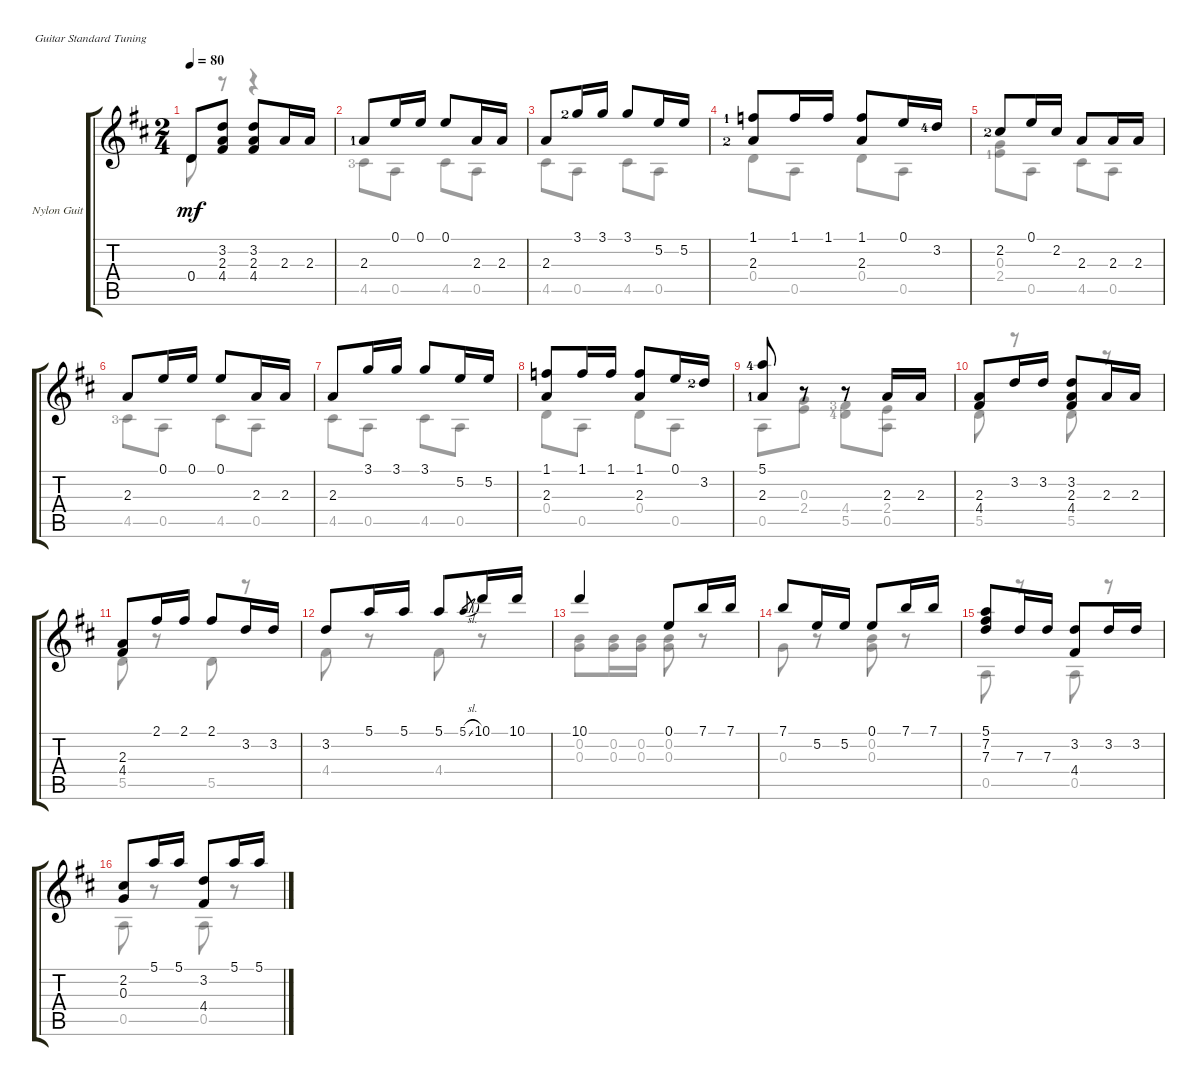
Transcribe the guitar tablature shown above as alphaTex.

\defaultSystemsLayout 4
\bracketExtendMode groupsimilarinstruments
\firstSystemTrackNameOrientation horizontal
\otherSystemsTrackNameOrientation horizontal
\track ("Nylon Guitar" "Nylon Guit") {instrument acousticguitarsteel}
\staff {score tabs}
\tuning (E4 B3 G3 D3 A2 E2)
\voice
\ts (2 4)
\tempo 80
\clef g2
\ks d
0.4.8{dy mf} (3.2 2.3 4.4).8 (4.4 2.3 3.2).8 2.3.16 2.3.16 |
2.3{lf 2}.8 0.1.16 0.1.16 0.1.8 2.3.16 2.3.16 |
2.3.8 3.1{lf 3}.16 3.1.16 3.1.8 5.2.16 5.2.16 |
(1.1{lf 2} 2.3{lf 3}).8 1.1.16 1.1.16 (1.1 2.3).8 0.1.16 3.2{lf 5}.16 |
2.2{lf 3}.8 0.1.16 2.2.16 2.3.8 2.3.16 2.3.16 |
2.3.8 0.1.16 0.1.16 0.1.8 2.3.16 2.3.16 |
2.3.8 3.1.16 3.1.16 3.1.8 5.2.16 5.2.16 |
(1.1 2.3).8 1.1.16 1.1.16 (1.1 2.3).8 0.1.16 3.2{lf 3}.16 |
(2.3{lf 2} 5.1{lf 5}).8 r.8 r.8 2.3.16 2.3.16 |
(2.3 4.4).8 3.2.16 3.2.16 (3.2 2.3 4.4).8 2.3.16 2.3.16 |
(2.3 4.4).8 2.1.16 2.1.16 2.1.8 3.2.16 3.2.16 |
3.2.8 5.1.16 5.1.16 5.1.8 5.1{sl}.8{gr} 10.1.16 10.1.16 |
10.1.4 0.1.8 7.1.16 7.1.16 |
7.1.8 5.2.16 5.2.16 0.1.8 7.1.16 7.1.16 |
(5.1 7.2 7.3).8 7.3.16 7.3.16 (3.2 4.4).8 3.2.16 3.2.16 |
(2.2 0.3).8 5.1.16 5.1.16 (3.2 4.4).8 5.1.16 5.1.16
\voice
\clef g2
\ottava regular
\simile none
\ks d
0.4.8{dy mf} r.8 r.4 |
4.5{lf 4}.8 0.5.8 4.5.8 0.5.8 |
4.5.8 0.5.8 4.5.8 0.5.8 |
0.4.8 0.5.8 0.4.8 0.5.8 |
(0.3 2.4{lf 2}).8 0.5.8 4.5.8 0.5.8 |
4.5{lf 4}.8 0.5.8 4.5.8 0.5.8 |
4.5.8 0.5.8 4.5.8 0.5.8 |
0.4.8 0.5.8 0.4.8 0.5.8 |
0.5.8 (2.4 0.3).8 (4.4{lf 4} 5.5{lf 5}).8 (0.5 2.4).8 |
5.5.8 r.8 5.5.8 r.8 |
5.5.8 r.8 5.5.8 r.8 |
4.4.8 r.8 4.4.8 r.8 |
(0.3 0.2).8 (0.3 0.2).16 (0.2 0.3).16 (0.3 0.2).8 r.8 |
0.3.8 r.8 (0.3 0.2).8 r.8 |
0.5.8 r.8 0.5.8 r.8 |
0.5.8 r.8 0.5.8 r.8
